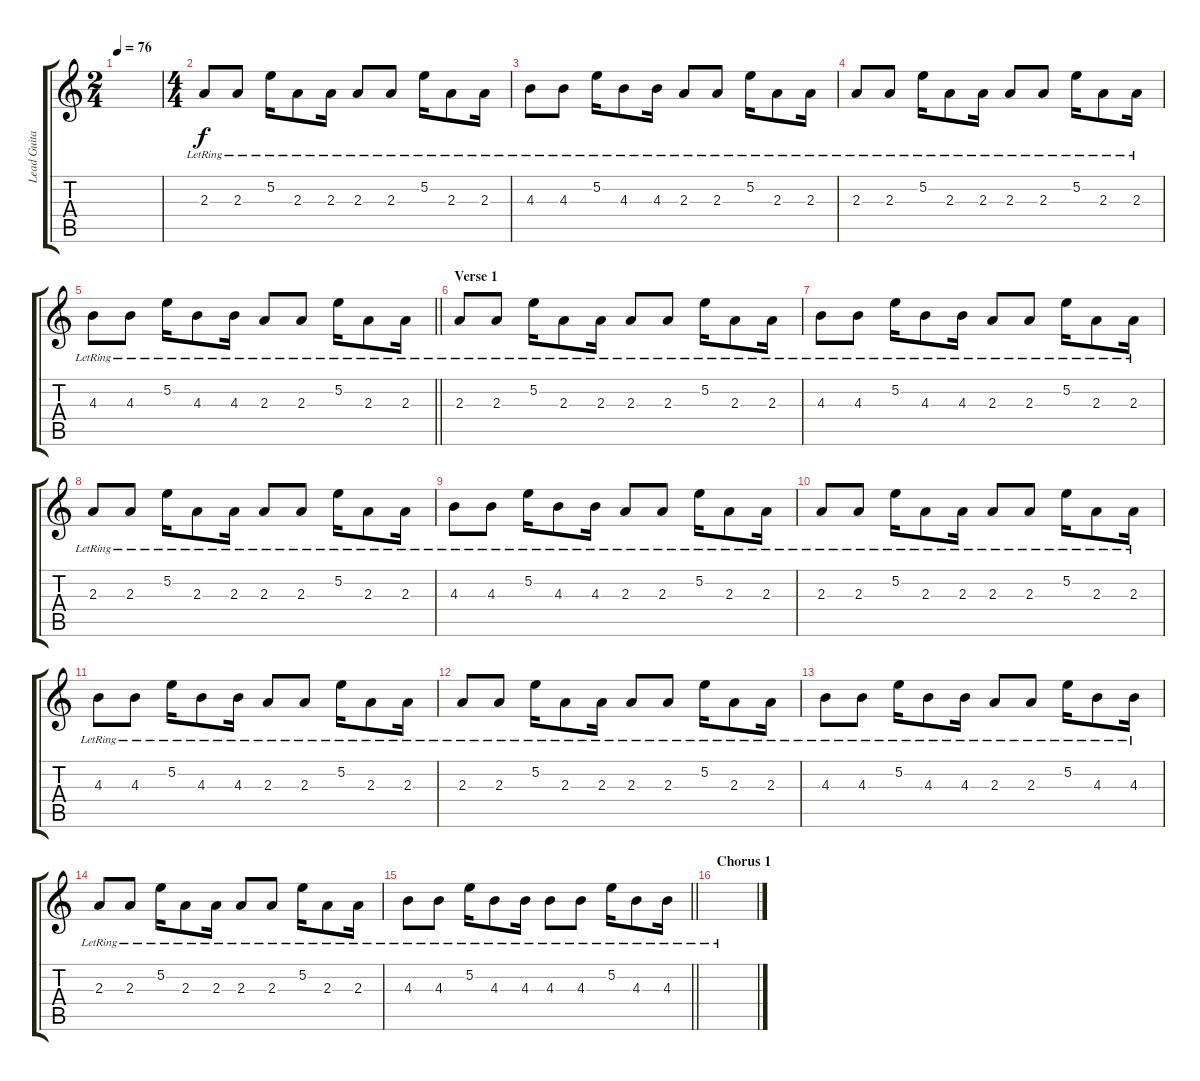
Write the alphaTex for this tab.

\track ("Lead Guitar 2" "Lead Guita") {instrument distortionguitar}
\staff {score tabs}
\tuning (E4 B3 G3 D3 A2 E2) {hide}
\ts (2 4)
\tempo 76
\clef g2
\ks c
|
\ts (4 4)
2.3{lr}.8{instrument acousticguitarsteel} 2.3{lr}.8 5.2{lr}.16 2.3{lr}.8 2.3{lr}.16 2.3{lr}.8 2.3{lr}.8 5.2{lr}.16 2.3{lr}.8 2.3{lr}.16 |
4.3{lr}.8 4.3{lr}.8 5.2{lr}.16 4.3{lr}.8 4.3{lr}.16 2.3{lr}.8 2.3{lr}.8 5.2{lr}.16 2.3{lr}.8 2.3{lr}.16 |
2.3{lr}.8 2.3{lr}.8 5.2{lr}.16 2.3{lr}.8 2.3{lr}.16 2.3{lr}.8 2.3{lr}.8 5.2{lr}.16 2.3{lr}.8 2.3{lr}.16 |
\barLineRight lightlight
4.3{lr}.8 4.3{lr}.8 5.2{lr}.16 4.3{lr}.8 4.3{lr}.16 2.3{lr}.8 2.3{lr}.8 5.2{lr}.16 2.3{lr}.8 2.3{lr}.16 |
\section ("" "Verse 1")
2.3{lr}.8 2.3{lr}.8 5.2{lr}.16 2.3{lr}.8 2.3{lr}.16 2.3{lr}.8 2.3{lr}.8 5.2{lr}.16 2.3{lr}.8 2.3{lr}.16 |
4.3{lr}.8 4.3{lr}.8 5.2{lr}.16 4.3{lr}.8 4.3{lr}.16 2.3{lr}.8 2.3{lr}.8 5.2{lr}.16 2.3{lr}.8 2.3{lr}.16 |
2.3{lr}.8 2.3{lr}.8 5.2{lr}.16 2.3{lr}.8 2.3{lr}.16 2.3{lr}.8 2.3{lr}.8 5.2{lr}.16 2.3{lr}.8 2.3{lr}.16 |
4.3{lr}.8 4.3{lr}.8 5.2{lr}.16 4.3{lr}.8 4.3{lr}.16 2.3{lr}.8 2.3{lr}.8 5.2{lr}.16 2.3{lr}.8 2.3{lr}.16 |
2.3{lr}.8 2.3{lr}.8 5.2{lr}.16 2.3{lr}.8 2.3{lr}.16 2.3{lr}.8 2.3{lr}.8 5.2{lr}.16 2.3{lr}.8 2.3{lr}.16 |
4.3{lr}.8 4.3{lr}.8 5.2{lr}.16 4.3{lr}.8 4.3{lr}.16 2.3{lr}.8 2.3{lr}.8 5.2{lr}.16 2.3{lr}.8 2.3{lr}.16 |
2.3{lr}.8 2.3{lr}.8 5.2{lr}.16 2.3{lr}.8 2.3{lr}.16 2.3{lr}.8 2.3{lr}.8 5.2{lr}.16 2.3{lr}.8 2.3{lr}.16 |
4.3{lr}.8 4.3{lr}.8 5.2{lr}.16 4.3{lr}.8 4.3{lr}.16 2.3{lr}.8 2.3{lr}.8 5.2{lr}.16 4.3{lr}.8 4.3{lr}.16 |
2.3{lr}.8 2.3{lr}.8 5.2{lr}.16 2.3{lr}.8 2.3{lr}.16 2.3{lr}.8 2.3{lr}.8 5.2{lr}.16 2.3{lr}.8 2.3{lr}.16 |
\barLineRight lightlight
4.3{lr}.8 4.3{lr}.8 5.2{lr}.16 4.3{lr}.8 4.3{lr}.16 4.3{lr}.8 4.3{lr}.8 5.2{lr}.16 4.3{lr}.8 4.3{lr}.16 |
\section ("" "Chorus 1")
